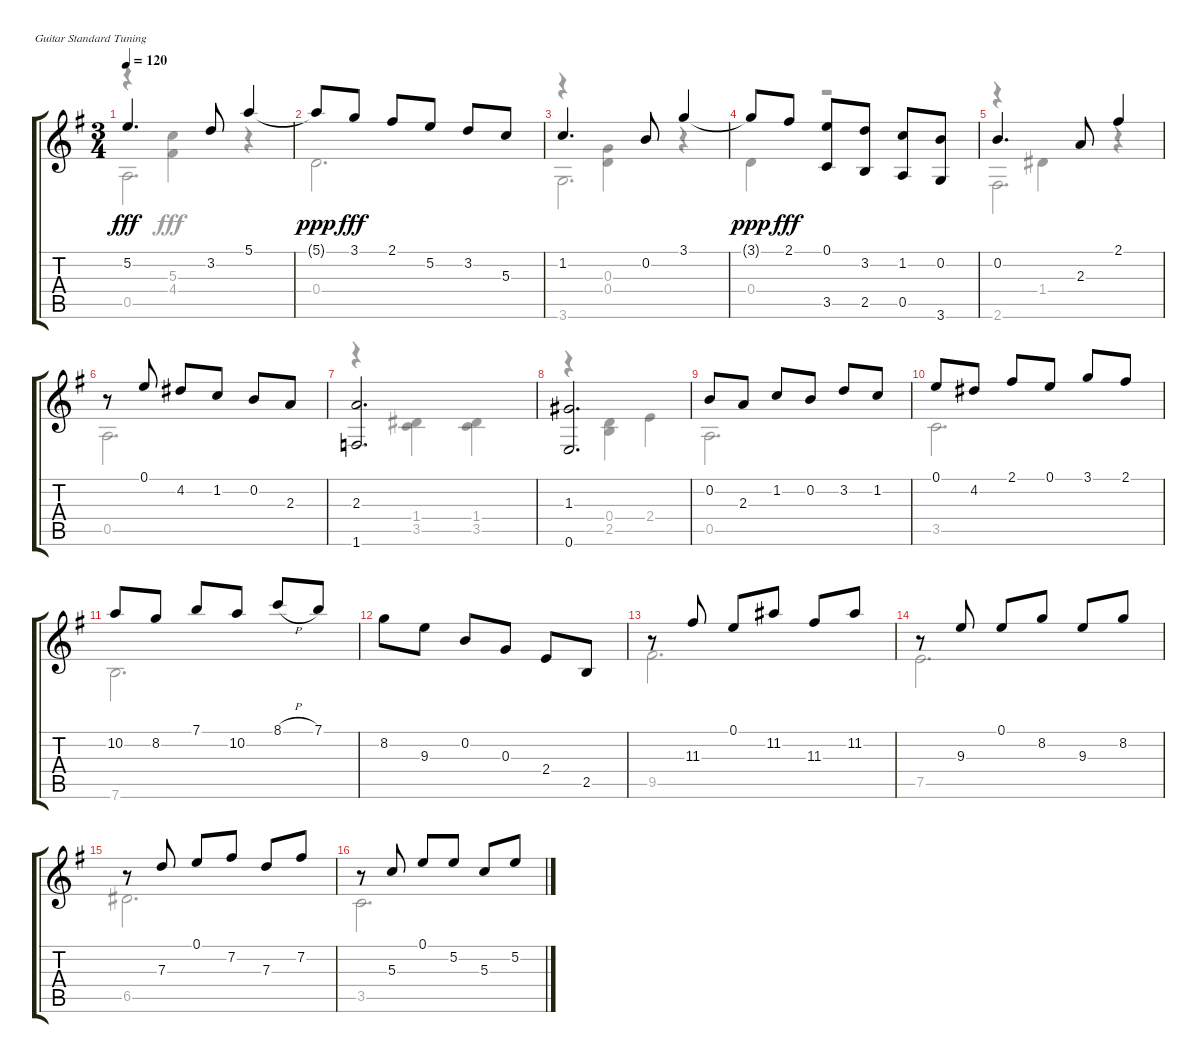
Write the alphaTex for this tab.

\bracketExtendMode groupsimilarinstruments
\firstSystemTrackNameOrientation horizontal
\otherSystemsTrackNameOrientation horizontal
\track "" {instrument acousticguitarnylon}
\staff {score tabs}
\tuning (E4 B3 G3 D3 A2 E2)
\voice
\ts (3 4)
\tempo 120
\clef g2
\ks g
5.2.4{d dy fff} 3.2.8 5.1.4 |
5.1{t}.8{dy ppp} 3.1.8{dy fff} 2.1.8 5.2.8 3.2.8 5.3.8 |
1.2.4{d} 0.2.8 3.1.4 |
3.1{t}.8{dy ppp} 2.1.8{dy fff} (0.1 3.5).8 (3.2 2.5).8 (1.2 0.5).8 (0.2 3.6).8 |
0.2.4{d} 2.3.8 2.1.4 |
r.8 0.1.8 4.2.8 1.2.8 0.2.8 2.3.8 |
(2.3 1.6).2{d} |
(1.3 0.6).2{d} |
0.2.8 2.3.8 1.2.8 0.2.8 3.2.8 1.2.8 |
0.1.8 4.2.8 2.1.8 0.1.8 3.1.8 2.1.8 |
10.2.8 8.2.8 7.1.8 10.2.8 8.1{h}.8 7.1.8 |
8.2.8 9.3.8 0.2.8 0.3.8 2.4.8 2.5.8 |
r.8 11.3.8 0.1.8 11.2.8 11.3.8 11.2.8 |
r.8 9.3.8 0.1.8 8.2.8 9.3.8 8.2.8 |
r.8 7.3.8 0.1.8 7.2.8 7.3.8 7.2.8 |
r.8 5.3.8 0.1.8 5.2.8 5.3.8 5.2.8
\voice
\clef g2
\ottava regular
\simile none
\ks g
r.4{dy fff} (5.3 4.4).4 r.4 |
0.4.2{d} |
r.4 (0.3 0.4).4 r.4 |
0.4.4 r.2 |
r.4 1.4.4 r.4 |
0.5.2{d} |
r.4 (1.4 3.5).4 (1.4 3.5).4 |
r.4 (0.4 2.5).4 2.4.4 |
0.5.2{d} |
3.5.2{d} |
7.6.2{d} |
|
9.5.2{d} |
7.5.2{d} |
6.5.2{d} |
3.5.2{d}
\voice
\clef g2
\ottava regular
\simile none
\ks g
0.5.2{d dy fff} |
|
3.6.2{d} |
|
2.6.2{d} |
|
|
|
|
|
|
|
|
|
|
